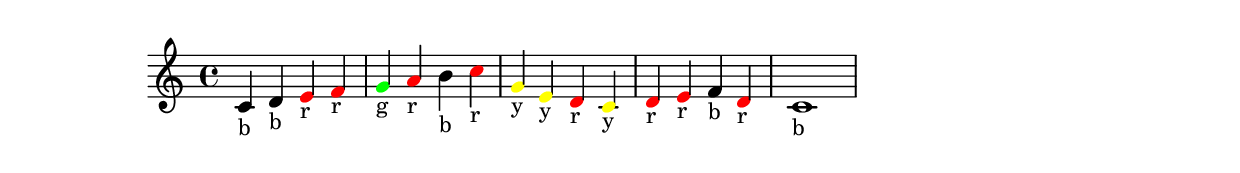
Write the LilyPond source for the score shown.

\version "2.19.28"

\header {
  texidoc = "@code{\\once \\revert} can be used for reverting a property
once rather than permanently."
}

\layout {
  ragged-right = ##t
}

\relative {
  c'4-"b" d-"b"
  \override NoteHead.color = #red
  e4-"r" f-"r" |
  \once \override NoteHead.color = #green
  g4-"g" a-"r"
  \once \revert NoteHead.color
  b-"b" c-"r" |
  \temporary \override NoteHead.color = #yellow
  g-"y" e-"y"
  \once \revert NoteHead.color
  d-"r" c-"y" |
  \revert NoteHead.color
  d-"r" e-"r"
  \once \revert NoteHead.color
  f-"b" d-"r" |
  \revert NoteHead.color
  c1-"b"
}
